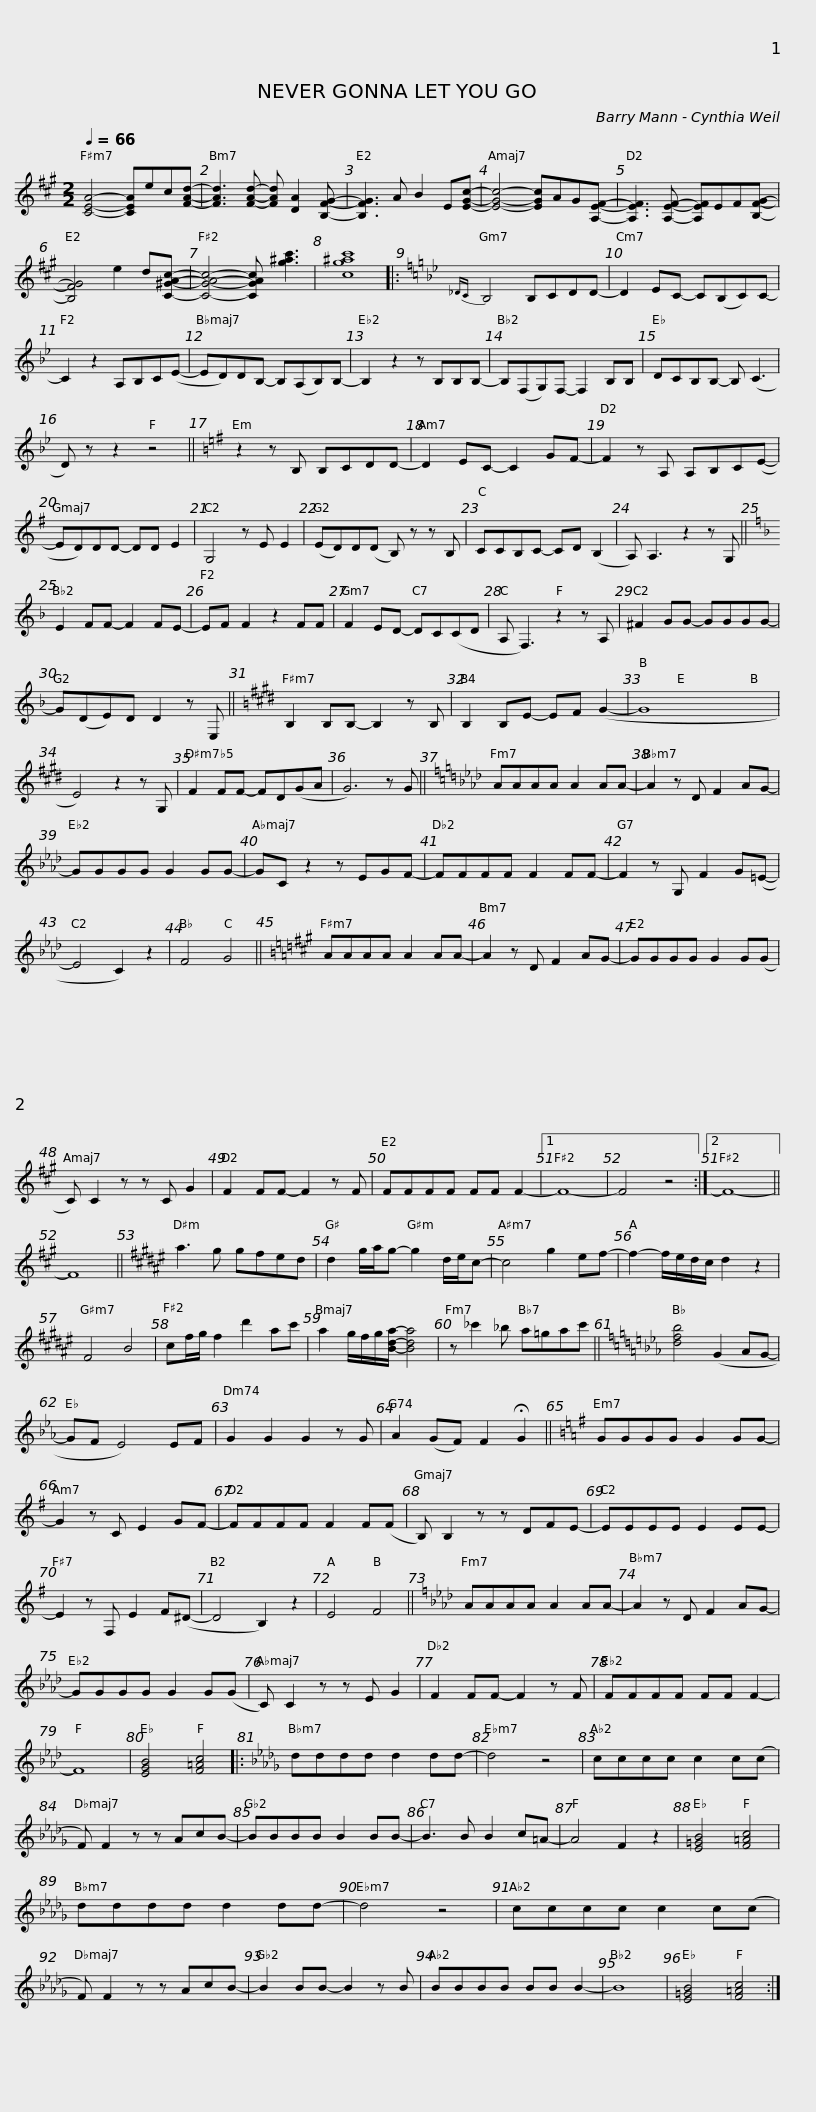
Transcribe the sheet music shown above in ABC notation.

X:1
%%score ( 1 2 )
L:1/8
Q:1/4=66
M:2/2
I:linebreak $
K:A
V:1 treble
V:2 treble
V:1
 [CEA]4- [CEA]ec[FAd]- | [FAd]3 [FAd]- [FAd] [DA]2 [B,FG]- | [B,FG]3 A B2 E[EGc]- | [EGc]4- [EGc]AG[A,EF]- | [A,EF]3 [A,EF]- [A,EF]EF[B,FG]- | %5
 [B,FG]4 e2 d[C^GAc]- |$ [CGAc]4- [CGAc] [g^ac']3 | [cg^ac']8 |:[K:Bb]{_DC} B,4 B,CDD- | D2 EC- C(B,C)C- | %10
 C2 z2 A,B,C(E- |$ ED)DB,- B,(A,B,)B,- | B,2 z2 z B,B,B,- | B,(F,G,)F,- F,2 B,B, | DCB,B,- B, (C3 | %15
 D) z z2 z4 ||$[K:G] z2 z B, B,CDD- | D2 EC- C2 GF- | F2 z A, A,B,C(E- | ED)DD- DD E2 | %20
 G,4 z E E2 | (ED)D(D B,) z z B, |$ CCB,C- CD (B,2 | A,) A,3 z2 z G, ||[K:F] E2 FF- F2 FE- | %25
 EF F2 z2 FF | F2 ED- DC(CD | A, F,3) z2 z A, |$ ^F2 GG- GGGG- | G(DE)D D2 z E, || %30
[K:E] B,2 B,B,- B,2 z B, | B,2 B,E- EF (G2- | G8 | E4) z2 z G, |$ F2 FF- FD(GA | %35
 G6) z G ||[K:Ab] AAAA A2 AA- | A2 z D F2 AG- | GGGG G2 GG- | GC z2 z EGF- |$ %40
 FFFF F2 FF- | F2 z G, F2 G(=E- | E4 C2) z2 | F4 G4 ||[K:A] AAAA A2 AA- | %45
 A2 z D F2 AG- | GGGG G2 G(G |$ C) C2 z z C G2 | F2 FF- F2 z F | FFFF FF F2- |1 %50
 F8- | F4 z4 :|2 F8- || F8 ||$[K:F#] a3 g gfed | %55
 d2 g/a/g- g2 d/e/c- | c4 g2 ef- | f2- f/e/d/c/ d2 z2 | F4 B4 | cf/g/ f2 d'2 ac' |$ %60
 a2 g/f/g/[Bda]/- [Bda]4 | z _c'2 _b a=gac' ||[K:Eb] [dfb]4 (G2 AG- | GF E4) EF | G2 G2 G2 z G | %65
 A2 (GF) F2 !fermata!G2 ||$[K:G] GGGG G2 GG- | G2 z C E2 GF- | FFFF F2 F(F | B,) B,2 z z DFE- | %70
 EEEE E2 EE- | E2 z F, E2 F(^D- | D4 B,2) z2 |$ E4 F4 ||[K:Ab] AAAA A2 AA- | %75
 A2 z D F2 AG- | GGGG G2 G(G | C) C2 z z E G2 | F2 FF- F2 z F |$ FFFF FF F2- | %80
 F8 | [EGB]4 [F=Ac]4 |:[K:Db] dddd d2 dd- | d4 z4 | cccc c2 c(c | %85
 F) F2 z z AcB- |$ BBBB B2 BB- | B3 B B2 c=A- | A4 F2 z2 | [E=GB]4 [F=Ac]4 | %90
 dddd d2 dd- | d4 z4 | cccc c2 c(c |$ F) F2 z z AcB- | B2 BB- B2 z B | %95
 BBBB BB B2- | B8 | [E=GB]4 [F=Ac]4 :| %98
V:2
 x8 | x8 | x8 | x8 | x8 | %5
 x8 |$ x8 | x8 |:[K:Bb] x8 | x8 | %10
 x8 |$ x8 | x8 | x8 | x8 | %15
 x8 ||$[K:G] x8 | x8 | x8 | x8 | %20
 x8 | x8 |$ x8 | x8 ||[K:F] x8 | %25
 x8 | x8 | x8 |$ x8 | x8 || %30
[K:E] x8 | x8 | x2 x2 x2 x2 | x8 |$ x8 | %35
 x8 ||[K:Ab] x8 | x8 | x8 | x8 |$ %40
 x8 | x8 | x8 | x8 ||[K:A] x8 | %45
 x8 | x8 |$ x8 | x8 | x8 |1 %50
 x8 | x8 :|2 x8 || x8 ||$[K:F#] x8 | %55
 x8 | x8 | x8 | x8 | x8 |$ %60
 x8 | x8 ||[K:Eb] x8 | x8 | x8 | %65
 x8 ||$[K:G] x8 | x8 | x8 | x8 | %70
 x8 | x8 | x8 |$ x8 ||[K:Ab] x8 | %75
 x8 | x8 | x8 | x8 |$ x8 | %80
 x8 | x8 |:[K:Db] x8 | x8 | x8 | %85
 x8 |$ x8 | x8 | x8 | x8 | %90
 x8 | x8 | x8 |$ x8 | x8 | %95
 x8 | x8 | x8 :| %98
